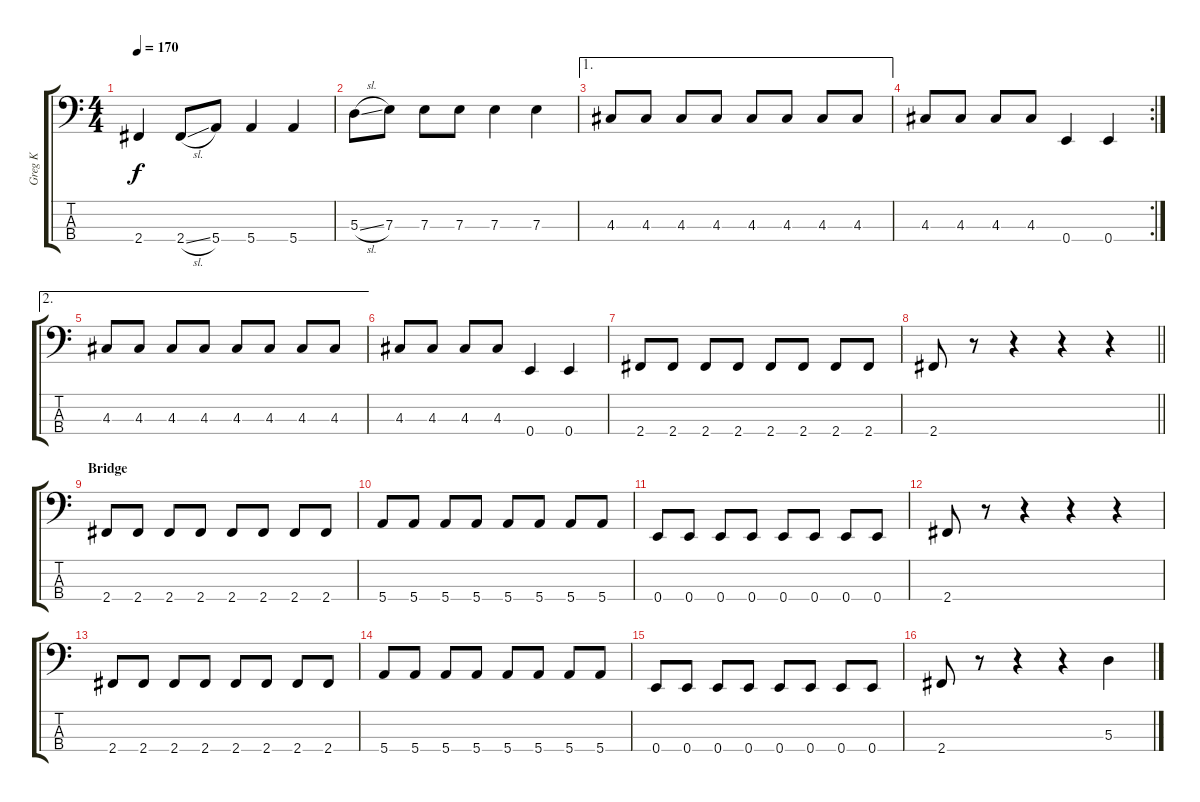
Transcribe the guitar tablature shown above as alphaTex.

\track ("Greg K" "Greg K") {instrument electricbasspick}
\staff {score tabs}
\tuning (G2 D2 A1 E1) {hide}
\ts (4 4)
\tempo 170
\clef f4
\ks c
2.4.4{dy f} 2.4{sl}.8 5.4.8 5.4.4 5.4.4 |
5.3{sl}.8 7.3.8 7.3.8 7.3.8 7.3.4 7.3.4 |
\ae 1
4.3.8 4.3.8 4.3.8 4.3.8 4.3.8 4.3.8 4.3.8 4.3.8 |
\rc 2
4.3.8 4.3.8 4.3.8 4.3.8 0.4.4 0.4.4 |
\ae 2
4.3.8 4.3.8 4.3.8 4.3.8 4.3.8 4.3.8 4.3.8 4.3.8 |
4.3.8 4.3.8 4.3.8 4.3.8 0.4.4 0.4.4 |
2.4.8 2.4.8 2.4.8 2.4.8 2.4.8 2.4.8 2.4.8 2.4.8 |
\barLineRight lightlight
2.4.8 r.8 r.4 r.4 r.4 |
\section ("" "Bridge")
2.4.8 2.4.8 2.4.8 2.4.8 2.4.8 2.4.8 2.4.8 2.4.8 |
5.4.8 5.4.8 5.4.8 5.4.8 5.4.8 5.4.8 5.4.8 5.4.8 |
0.4.8 0.4.8 0.4.8 0.4.8 0.4.8 0.4.8 0.4.8 0.4.8 |
2.4.8 r.8 r.4 r.4 r.4 |
2.4.8 2.4.8 2.4.8 2.4.8 2.4.8 2.4.8 2.4.8 2.4.8 |
5.4.8 5.4.8 5.4.8 5.4.8 5.4.8 5.4.8 5.4.8 5.4.8 |
0.4.8 0.4.8 0.4.8 0.4.8 0.4.8 0.4.8 0.4.8 0.4.8 |
2.4.8 r.8 r.4 r.4 5.3{sl}.4
